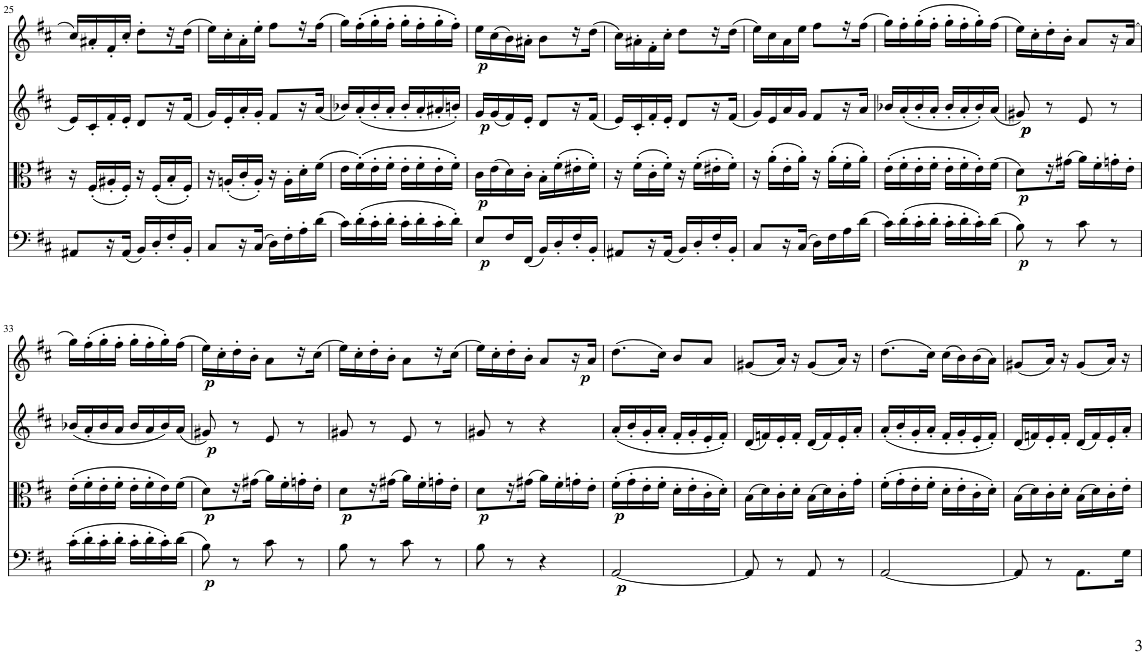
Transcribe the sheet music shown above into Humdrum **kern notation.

**kern	**dynam	**kern	**dynam	**kern	**dynam	**kern	**dynam
*part4	*part4	*part3	*part3	*part2	*part2	*part1	*part1
*staff4	*staff4	*staff3	*staff3	*staff2	*staff2	*staff1	*staff1
*I"Piano	*	*I"Piano	*	*I"Piano	*	*I"Piano	*
*I'Pno	*	*I'Pno	*	*I'Pno	*	*I'Pno	*
!!LO:PB:g=z
*clefF4	*	*clefC3	*	*clefG2	*	*clefG2	*
*k[f#c#]	*	*k[f#c#]	*	*k[f#c#]	*	*k[f#c#]	*
*M2/4	*	*M2/4	*	*M2/4	*	*M2/4	*
=25	=25	=25	=25	=25	=25	=25	=25
8AA#X/L	.	16r	.	16e/LL	.	16cc#/LL	.
.	.	(16F#'/LL	.	16c#'/	.	16a#X'/	.
16r	.	16A#X'/	.	16f#'/	.	16f#'/	.
(16AA#/JJ	.	16F#'/JJ)	.	16e'/JJ	.	16cc#'/JJ	.
16BB/LL)	.	16r	.	8d/L	.	8dd'\L	.
16D'/	.	(16F#'/LL	.	.	.	.	.
16F#'/	.	16B'/	.	16r	.	16r	.
16BB'/JJ	.	16F#'/JJ)	.	(16f#/JJ	.	(16dd\JJ	.
=26	=26	=26	=26	=26	=26	=26	=26
8C#/L	.	16r	.	16g/LL)	.	16ee\LL)	.
.	.	(16An'/LL	.	16e'/	.	16cc#'\	.
16r	.	16c#'/	.	16a'/	.	16a'\	.
(16C#/JJ	.	16A'/JJ)	.	16g'/JJ	.	16ee'\JJ	.
16D\LL)	.	16r	.	8f#/L	.	8ff#\L	.
16F#'\	.	16A'\LL	.	.	.	.	.
16A'\	.	16d'\	.	16r	.	16r	.
(16d\JJ	.	(16f#\JJ	.	(16a/JJ	.	(16ff#\JJ	.
=27	=27	=27	=27	=27	=27	=27	=27
16c#\LL)	.	16e\LL	.	16b-X/LL)	.	16gg\LL)	.
(16d'\	.	(16f#'\)	.	(16a'/	.	(16ff#'\	.
16c#'\	.	16e'\	.	16b-'/	.	16gg'\	.
16d'\JJ	.	16f#'\JJ	.	16a'/JJ	.	16ff#'\JJ	.
16c#'\LL	.	16e'\LL	.	16b-'/LL	.	16gg'\LL	.
16d'\	.	16f#'\	.	16a'/	.	16ff#'\	.
16c#'\	.	16e'\	.	16a#X'/	.	16gg'\	.
16d'\JJ)	.	16f#'\JJ)	.	16bn'/JJ)	.	16ff#'\JJ)	.
=28	=28	=28	=28	=28	=28	=28	=28
!	!LO:DY:b	!	!LO:DY:b	!	!LO:DY:b	!	!LO:DY:b
8E/L	p	16c#\LL	p	16g/LL	p	16ee\LL	p
.	.	(16e\	.	(16g/	.	(16cc#\	.
16F#/L	.	16d\)	.	16f#/)	.	16b\)	.
(16FF#/JJ	.	16c#'\JJ	.	16e'/JJ	.	16a#X'\JJ	.
16BB/LL)	.	16B'\LL	.	8d/L	.	8b\L	.
16D'/	.	(16f#'\	.	.	.	.	.
16F#'/	.	16e#X'\	.	16r	.	16r	.
16BB'/JJ	.	16f#'\JJ)	.	(16f#/JJ	.	(16dd\JJ	.
=29	=29	=29	=29	=29	=29	=29	=29
8AA#X/L	.	16r	.	16e/LL)	.	16cc#\LL)	.
.	.	(16f#'\LL	.	16c#'/	.	16a#X'\	.
16r	.	16c#'\	.	16f#'/	.	16f#'\	.
(16AA#/JJ	.	16f#'\JJ)	.	16e'/JJ	.	16cc#'\JJ	.
16BB/LL)	.	16r	.	8d/L	.	8dd\L	.
16D'/	.	(16f#'\LL	.	.	.	.	.
16F#'/	.	16e#X'\	.	16r	.	16r	.
16BB'/JJ	.	16f#'\JJ)	.	(16f#/JJ	.	(16dd\JJ	.
=30	=30	=30	=30	=30	=30	=30	=30
8C#/L	.	16r	.	16g/LL)	.	16ee\LL)	.
.	.	(16a'\LL	.	16e/	.	16cc#\	.
16r	.	16e'\	.	16a/	.	16a\	.
(16C#/JJ	.	16a'\JJ)	.	16g/JJ	.	16ee\JJ	.
16D\LL)	.	16r	.	8f#/L	.	8ff#\L	.
16F#\	.	(16a'\LL	.	.	.	.	.
16A\	.	16f#'\	.	16r	.	16r	.
(16d\JJ	.	16a'\JJ)	.	16a/JJ	.	(16ff#\JJ	.
=31	=31	=31	=31	=31	=31	=31	=31
16c#\LL)	.	(16e'\LL	.	16b-X/LL	.	16gg\LL)	.
(16d'\	.	16f#'\	.	(16a'/	.	16ff#'\	.
16c#'\	.	16e'\	.	16b-'/	.	(16gg'\	.
16d'\JJ	.	16f#'\JJ	.	16a'/JJ	.	16ff#'\JJ	.
16c#'\LL	.	16e'\LL	.	16b-'/LL	.	16gg'\LL	.
16d'\	.	16f#'\	.	16a'/	.	16ff#'\	.
16c#'\)	.	16e'\)	.	16b-'/)	.	16gg'\)	.
(16d\JJ	.	(16f#\JJ	.	(16a/JJ	.	(16ff#\JJ	.
=32	=32	=32	=32	=32	=32	=32	=32
!	!LO:DY:b	!	!LO:DY:b	!	!LO:DY:b	!	!
!	!	!	!	!	!LO:DY:n=1:b	!	!
8B\)	p	8d\L)	p	8g#X/)	p p	16ee\LL)	.
.	.	.	.	.	.	16cc#'\	.
8r	.	16r	.	8r	.	16dd'\	.
.	.	(16g#X\JJ	.	.	.	16b'\JJ	.
8c#\	.	16a\LL)	.	8e/	.	8a/L	.
.	.	16f#'\	.	.	.	.	.
8r	.	16gn'\	.	8r	.	16r	.
.	.	16e'\JJ	.	.	.	(16a/JJ	.
!!LO:LB:g=z
=33	=33	=33	=33	=33	=33	=33	=33
(16c#'\LL	.	(16e'\LL	.	(16b-X/LL	.	16gg\LL)	.
16d'\	.	16f#'\	.	16a'/	.	(16ff#'\	.
16c#'\	.	16e'\	.	16b-/	.	16gg'\	.
16d'\JJ	.	16f#'\JJ	.	16a/JJ	.	16ff#'\JJ	.
16c#'\LL	.	16e'\LL	.	16b-/LL	.	16gg'\LL	.
16d'\	.	16f#'\	.	16a/	.	16ff#'\	.
16c#'\)	.	16e\)	.	16b-/)	.	16gg'\)	.
(16d\JJ	.	(16f#\JJ	.	(16a/JJ	.	(16ff#\JJ	.
=34	=34	=34	=34	=34	=34	=34	=34
!	!LO:DY:b	!	!LO:DY:b	!	!LO:DY:b	!	!LO:DY:b
8B\)	p	8d\L)	p	8g#X/)	p	16ee\LL)	p
.	.	.	.	.	.	16cc#'\	.
8r	.	16r	.	8r	.	16dd'\	.
.	.	(16g#X\JJ	.	.	.	16b'\JJ	.
8c#\	.	16a\LL)	.	8e/	.	8a\L	.
.	.	16f#'\	.	.	.	.	.
8r	.	16gn'\	.	8r	.	16r	.
.	.	16e'\JJ	.	.	.	(16cc#\JJ	.
=35	=35	=35	=35	=35	=35	=35	=35
!	!	!	!LO:DY:b	!	!	!	!
8B\	.	8d\L	p	8g#X/	.	16ee\LL)	.
.	.	.	.	.	.	16cc#'\	.
8r	.	16r	.	8r	.	16dd'\	.
.	.	(16g#X\JJ	.	.	.	16b'\JJ	.
8c#\	.	16a\LL)	.	8e/	.	8a\L	.
.	.	16f#'\	.	.	.	.	.
8r	.	16gn'\	.	8r	.	16r	.
.	.	16e'\JJ	.	.	.	(16cc#\JJ	.
=36	=36	=36	=36	=36	=36	=36	=36
!	!	!	!LO:DY:b	!	!	!	!
*	*	*	*	*	*	*^	*
8B\	.	8d\L	p	8g#X/	.	16ee\LL)	4ryy	.
.	.	.	.	.	.	16cc#'\	.	.
8r	.	16r	.	8r	.	16dd'\	.	.
.	.	(16g#X\JJ	.	.	.	16b'\JJ	.	.
4r	.	16a\LL)	.	4r	.	8a/L	8ryy	.
.	.	16f#'\	.	.	.	.	.	.
.	.	16gn'\	.	.	.	16r	32ryy	.
!	!	!	!	!	!	!	!	!LO:DY:b
.	.	.	.	.	.	.	16.ryy	p
.	.	16e'\JJ	.	.	.	16a/JJ	.	.
=37	=37	=37	=37	=37	=37	=37	=37	=37
!	!LO:DY:b	!	!LO:DY:b	!	!	!	!	!
*	*	*	*	*	*	*v	*v	*
[2AA/	p	(16f#'\LL	p	(16a'/LL	.	(8.dd\L	.
.	.	16g'\	.	16b'/	.	.	.
.	.	16e'\	.	16g'/	.	.	.
.	.	16f#'\JJ	.	16a'/JJ	.	16cc#\Jk)	.
.	.	16d'\LL	.	16f#'/LL	.	8b/L	.
.	.	16e'\	.	16g'/	.	.	.
.	.	16c#'\	.	16e'/	.	8a/J	.
.	.	16d'\JJ)	.	16f#'/JJ)	.	.	.
=38	=38	=38	=38	=38	=38	=38	=38
8AA/]	.	(16B\LL	.	(16d/LL	.	(8g#X/L	.
.	.	16d\)	.	16fn/)	.	.	.
8r	.	16c#'\	.	16e'/	.	16a/Jk)	.
.	.	16d'\JJ	.	16f'/JJ	.	16r	.
8AA/	.	(16B\LL	.	(16d/LL	.	(8g#/L	.
.	.	16d\)	.	16f/)	.	.	.
8r	.	16c#'\	.	16e'/	.	16a/Jk)	.
.	.	16g'\JJ	.	16a'/JJ	.	16r	.
=39	=39	=39	=39	=39	=39	=39	=39
[2AA/	.	(16f#'\LL	.	(16a'/LL	.	(8.dd\L	.
.	.	16g'\	.	16b'/	.	.	.
.	.	16e'\	.	16g'/	.	.	.
.	.	16f#'\JJ	.	16a'/JJ	.	16cc#\Jk)	.
.	.	16d'\LL	.	16f#'/LL	.	(16cc#\LL	.
.	.	16e'\	.	16g'/	.	16b\)	.
.	.	16c#'\	.	16e'/	.	(16b\	.
.	.	16d'\JJ)	.	16f#'/JJ)	.	16a\JJ)	.
=40	=40	=40	=40	=40	=40	=40	=40
8AA/]	.	(16B\LL	.	(16d/LL	.	(8g#X/L	.
.	.	16d\)	.	16fn/)	.	.	.
8r	.	16c#'\	.	16e'/	.	16a/Jk)	.
.	.	16d'\JJ	.	16f'/JJ	.	16r	.
8.AA\L	.	(16B\LL	.	(16d/LL	.	(8g#/L	.
.	.	16d\)	.	16f/)	.	.	.
.	.	16c#'\	.	16e'/	.	16a/Jk)	.
16G\Jk	.	16e'\JJ	.	16a'/JJ	.	16r	.
=	=	=	=	=	=	=	=
*-	*-	*-	*-	*-	*-	*-	*-
